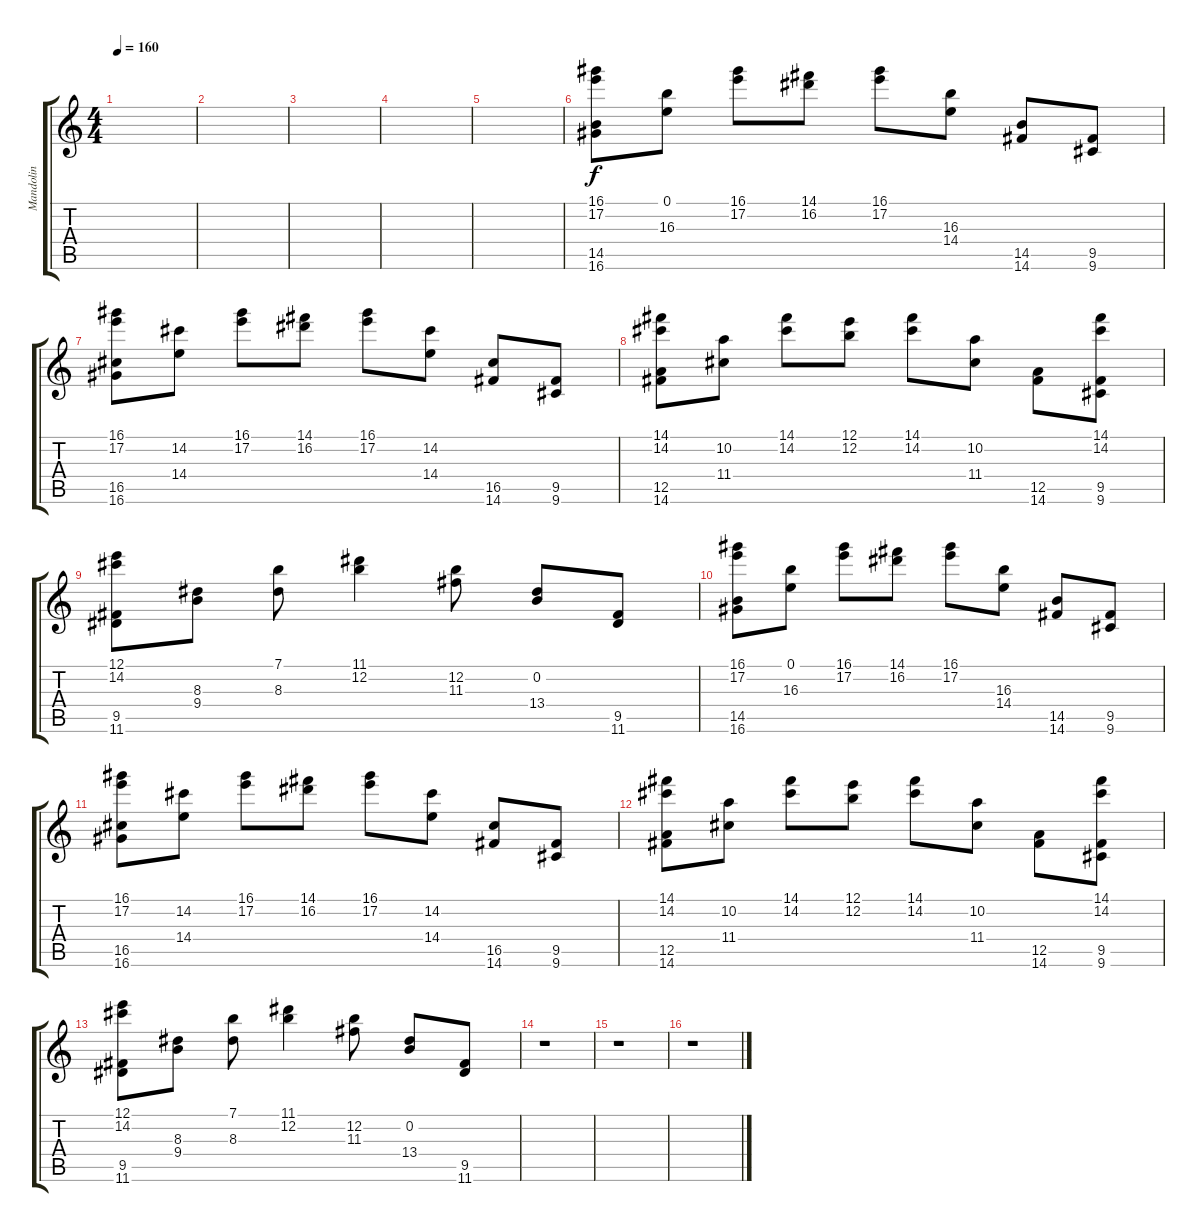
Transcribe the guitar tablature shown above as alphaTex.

\track ("Mandolin" "Mandolin") {instrument banjo}
\staff {score tabs}
\tuning (E4 B3 G3 D3 A2 E2) {hide}
\displaytranspose 12
\ts (4 4)
\tempo 160
\clef g2
\ks c
|
|
|
|
|
(16.1 17.2 14.5 16.6).8 (0.1 16.3).8 (16.1 17.2).8 (14.1 16.2).8 (16.1 17.2).8 (16.3 14.4).8 (14.5 14.6).8 (9.5 9.6).8 |
(16.1 17.2 16.5 16.6).8 (14.2 14.4).8 (16.1 17.2).8 (14.1 16.2).8 (16.1 17.2).8 (14.2 14.4).8 (16.5 14.6).8 (9.5 9.6).8 |
(14.1 14.2 12.5 14.6).8 (10.2 11.4).8 (14.1 14.2).8 (12.1 12.2).8 (14.1 14.2).8 (10.2 11.4).8 (12.5 14.6).8 (14.1 14.2 9.5 9.6).8 |
(12.1 14.2 9.5 11.6).8 (8.3 9.4).8 (7.1 8.3).8 (11.1 12.2).4 (12.2 11.3).8 (0.2 13.4).8 (9.5 11.6).8 |
(16.1 17.2 14.5 16.6).8 (0.1 16.3).8 (16.1 17.2).8 (14.1 16.2).8 (16.1 17.2).8 (16.3 14.4).8 (14.5 14.6).8 (9.5 9.6).8 |
(16.1 17.2 16.5 16.6).8 (14.2 14.4).8 (16.1 17.2).8 (14.1 16.2).8 (16.1 17.2).8 (14.2 14.4).8 (16.5 14.6).8 (9.5 9.6).8 |
(14.1 14.2 12.5 14.6).8 (10.2 11.4).8 (14.1 14.2).8 (12.1 12.2).8 (14.1 14.2).8 (10.2 11.4).8 (12.5 14.6).8 (14.1 14.2 9.5 9.6).8 |
(12.1 14.2 9.5 11.6).8 (8.3 9.4).8 (7.1 8.3).8 (11.1 12.2).4 (12.2 11.3).8 (0.2 13.4).8 (9.5 11.6).8 |
r.1 |
r.1 |
r.1
